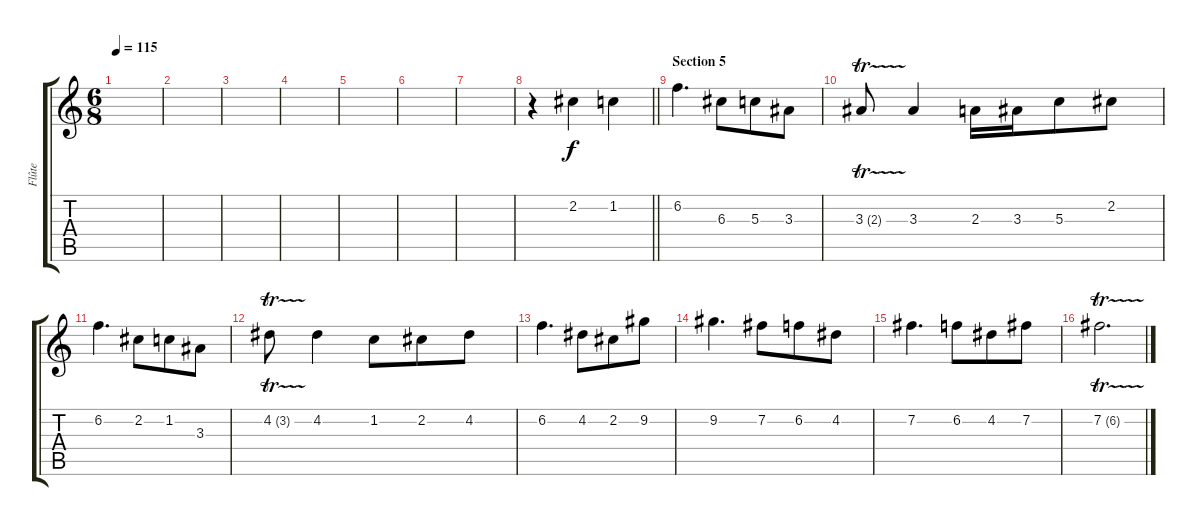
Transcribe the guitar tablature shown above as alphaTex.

\track ("Flûte" "Flûte") {instrument flute}
\staff {score tabs}
\tuning (E5 B4 G4 D4 A3 E3) {hide}
\ts (6 8)
\tempo 115
\clef g2
\ks c
|
|
|
|
|
|
|
\barLineRight lightlight
r.4 2.2.4 1.2.4 |
\section ("" "Section 5")
6.2.4{d} 6.3.8 5.3.8 3.3.8 |
3.3{tr (2 32)}.8 3.3.4 2.3.16 3.3.16 5.3.8 2.2.8 |
6.2.4{d} 2.2.8 1.2.8 3.3.8 |
4.2{tr (3 32)}.8 4.2.4 1.2.8 2.2.8 4.2.8 |
6.2.4{d} 4.2.8 2.2.8 9.2.8 |
9.2.4{d} 7.2.8 6.2.8 4.2.8 |
7.2.4{d} 6.2.8 4.2.8 7.2.8 |
7.2{tr (6 32)}.2{d}
